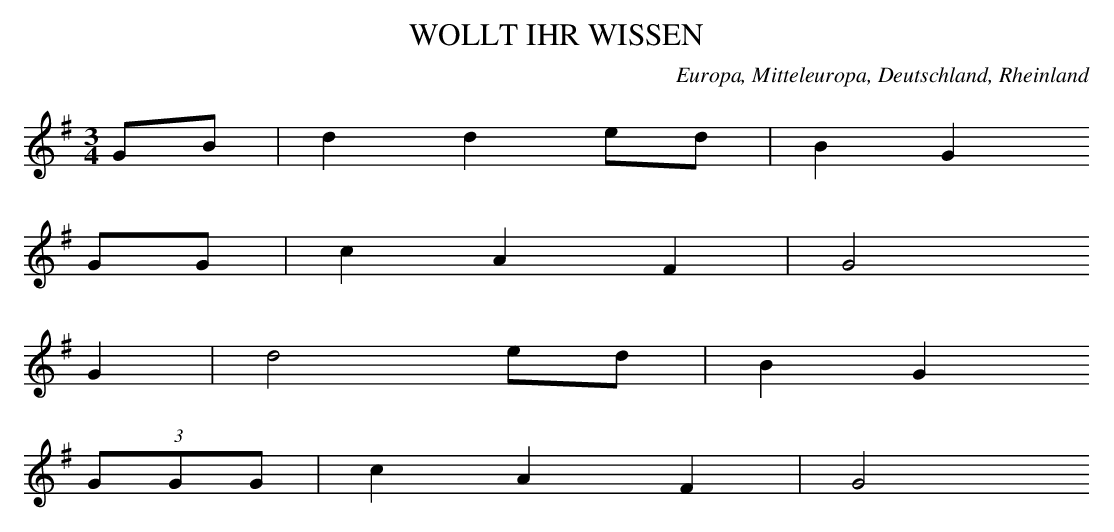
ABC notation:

X:1
T: WOLLT IHR WISSEN
O: Europa, Mitteleuropa, Deutschland, Rheinland
M: 3/4
L: 1/16
K: G
G2B2 | d4d4e2d2 | B4G4
G2G2 | c4A4F4 | G8
G4 | d8e2d2 | B4G4
(3G2G2G2 | c4A4F4 | G8
